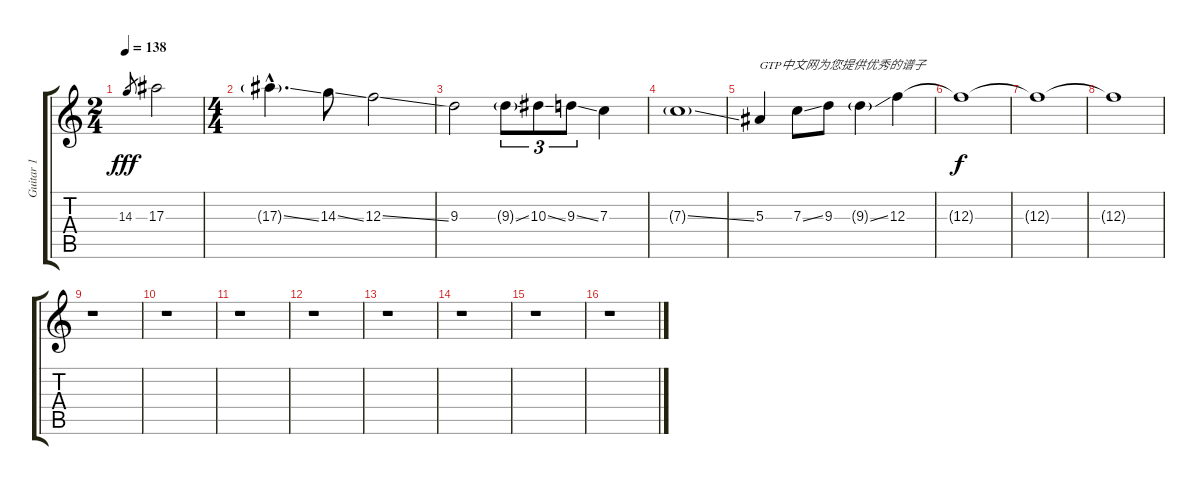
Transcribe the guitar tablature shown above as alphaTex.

\track ("Guitar 1" "Guitar 1") {instrument distortionguitar}
\staff {score tabs}
\tuning (D4 A3 F3 C3 G2 C2) {hide}
\ts (2 4)
\tempo 138
\clef g2
\ks c
14.3.8{gr dy fff instrument distortionguitar} 17.3.2 |
\ts (4 4)
17.3{ss g hac}.4{d} 14.3{ss}.8 12.3{ss}.2 |
9.3.2 9.3{ss g}.8{tu (3 2)} 10.3{ss}.8{tu (3 2)} 9.3{ss}.8{tu (3 2)} 7.3.4 |
7.3{ss g}.1 |
5.3.4{txt "GTP中文网为您提供优秀的谱子"} 7.3{ss}.8 9.3.8 9.3{ss g}.4 12.3.4 |
12.3{t}.1{dy f} |
12.3{t}.1 |
12.3{t}.1 |
r.1 |
r.1 |
r.1 |
r.1 |
r.1 |
r.1 |
r.1 |
r.1
